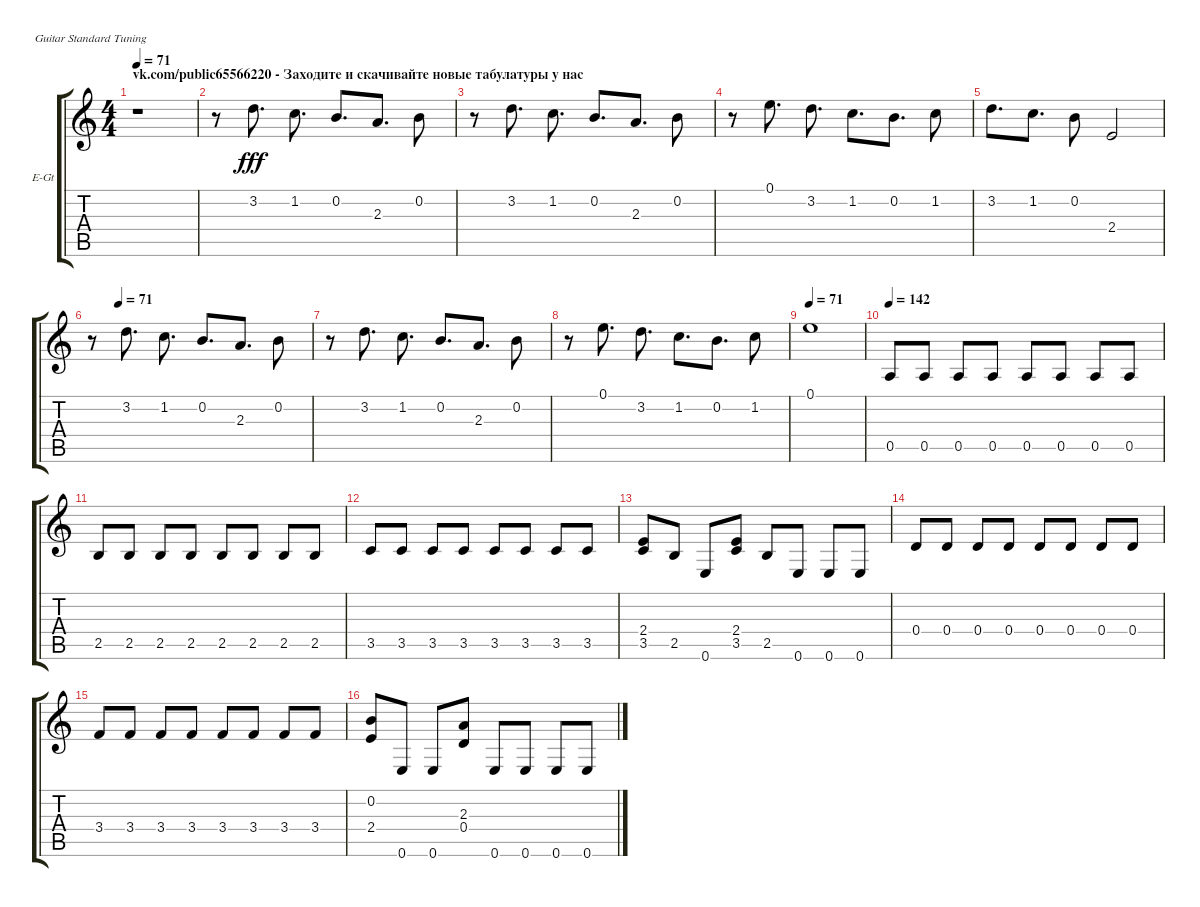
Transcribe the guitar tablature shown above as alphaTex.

\bracketExtendMode groupsimilarinstruments
\firstSystemTrackNameOrientation horizontal
\otherSystemsTrackNameOrientation horizontal
\track ("Владимир Холстинин" "E-Gt") {instrument distortionguitar}
\staff {score tabs}
\tuning (E4 B3 G3 D3 A2 E2)
\ts (4 4)
\section ("" "vk.com/public65566220 - Заходите и скачивайте новые табулатуры у нас")
\tempo 71
\clef g2
\ks c
r.1{dy fff instrument distortionguitar} |
r.8 3.2.8{d} 1.2.8{d} 0.2.8{d} 2.3.8{d} 0.2.8 |
r.8 3.2.8{d} 1.2.8{d} 0.2.8{d} 2.3.8{d} 0.2.8 |
r.8 0.1.8{d} 3.2.8{d} 1.2.8{d} 0.2.8{d} 1.2.8 |
3.2.8{d} 1.2.8{d} 0.2.8 2.4.2 |
\tempo (71 0.125)
r.8 3.2.8{d} 1.2.8{d} 0.2.8{d} 2.3.8{d} 0.2.8 |
r.8 3.2.8{d} 1.2.8{d} 0.2.8{d} 2.3.8{d} 0.2.8 |
r.8 0.1.8{d} 3.2.8{d} 1.2.8{d} 0.2.8{d} 1.2.8 |
\tempo 71
0.1.1 |
\tempo 142
0.5.8 0.5.8 0.5.8 0.5.8 0.5.8 0.5.8 0.5.8 0.5.8 |
2.5.8 2.5.8 2.5.8 2.5.8 2.5.8 2.5.8 2.5.8 2.5.8 |
3.5.8 3.5.8 3.5.8 3.5.8 3.5.8 3.5.8 3.5.8 3.5.8 |
(2.4 3.5).8 2.5.8 0.6.8 (2.4 3.5).8 2.5.8 0.6.8 0.6.8 0.6.8 |
0.4.8 0.4.8 0.4.8 0.4.8 0.4.8 0.4.8 0.4.8 0.4.8 |
3.4.8 3.4.8 3.4.8 3.4.8 3.4.8 3.4.8 3.4.8 3.4.8 |
(0.2 2.4).8 0.6.8 0.6.8 (2.3 0.4).8 0.6.8 0.6.8 0.6.8 0.6.8
